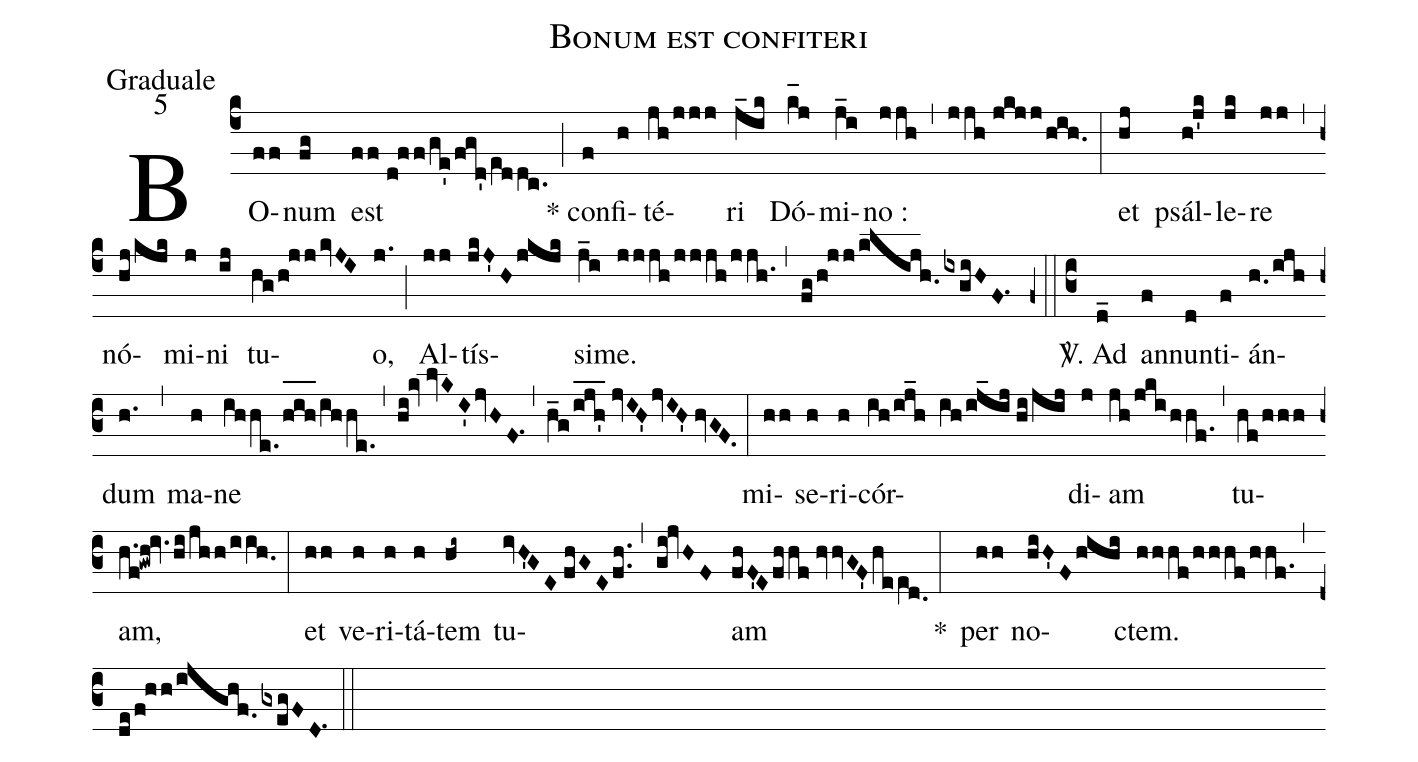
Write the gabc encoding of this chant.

name:Bonum est confiteri;
office-part:Graduale;
mode:5;
%%
(c4) BO(ff)num(fg) est(ff//d!ff/ge'/fgd'/e[ll:1]ddc.) (;) * con(f)fi(h)té(jh/jjj)ri(j_ik) Dó(k_[hl:1]j)mi(j_i)no :(jjh) (,) (jjh//jkjj/hih.) (:) et(hj) psál(h!j'k)le(jk)re(jj) (,) nó(hj/kjk)mi(j)ni(ij) tu(hg/h!jjkvJI)o,(j.) (;) Al(jj)tís(jkJ'Hjkjk)si(j_i)me.(jjjh/jjjh/jjh.) (,) (fg/h!jj/klijh.0ixgiHF.1) (z0::c3) <sp>V/</sp>. Ad(d_) an(f)nun(d)ti(f)án(h.0/ijh)dum(h.) (,) ma(h)ne(ihhe./h_[oh:h]i_[oh:h]h_[oh:h]/ihhe.) (,) (hi!kv//lvKI'jvHF.1) (,) (h_g/ijh'___//jvIH'jvIH'//hvGF.) (:) mi(hh)se(h)ri(h)cór(ih/ij_h ih/ij_ij//hi/jij)di(j)am(jh/jkihhf.) (,) tu(hf/hhh)am,(h.f!gwh!iv.hi/jhh/iih.0) (:) et(hh) ve(h)ri(h)tá(h)tem(hi~) tu(ivH'GE//fhGEfh..)(,)(gi!jvHF)am(fhF'Efhhf//hvvGF'hee[ll:1]d.0) <clear>*(:) per(hh) no(hiH'Fhihi)ctem.(hhhf/hhhf/hhf.) (,) (de/f!hh/ijghf.0gxegFD.1) (::)
